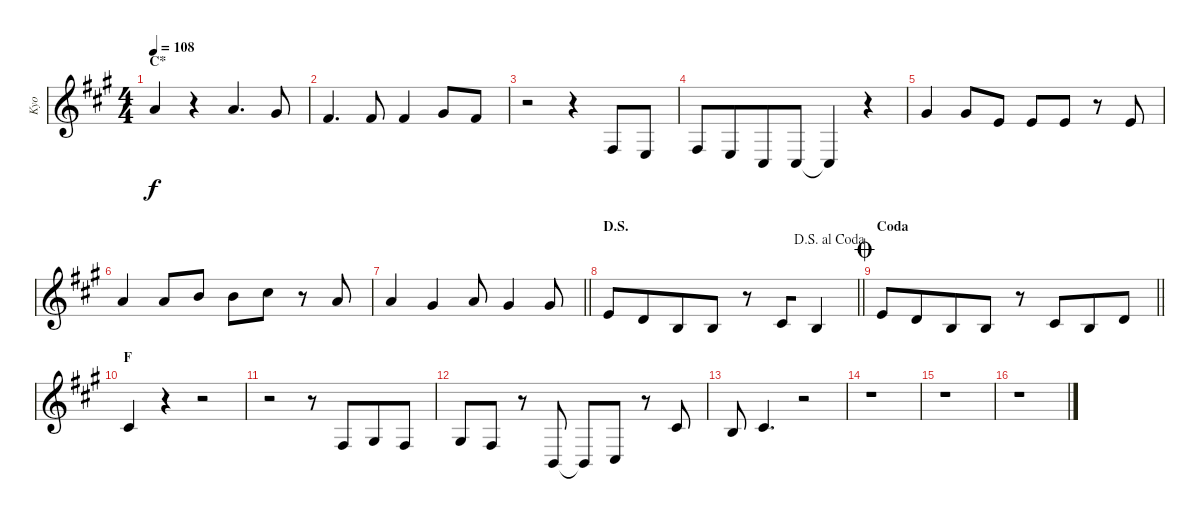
\track ("Kyo" "Kyo") {instrument synthvoice}
\staff {score}
\tuning (Eb4 Bb3 Gb3 Db3 Ab2 Db2) {hide}
\ts (4 4)
\section ("" "C*")
\tempo 108
\clef g2
\ks f#minor
6.1.4{dy f} r.4 6.1.4{d} 5.1.8 |
3.1.4{d} 3.1.8 3.1.4 5.1.8 3.1.8 |
r.2 r.4 0.3.8 3.4.8 |
0.3.8 3.4.8{beam merge} 0.4.8 0.4.8 0.4{t}.4 r.4 |
5.1.4 5.1.8 6.2.8 6.2.8 6.2.8 r.8 6.2.8 |
6.1.4 6.1.8 8.1.8 8.1.8 10.1.8 r.8 6.1.8 |
\barLineRight lightlight
6.1.4 5.1.4 6.1.8 5.1.4 5.1.8 |
\section ("" "D.S.")
\jump dalsegnoalcoda
\barLineRight lightlight
1.1.8 4.2.8{beam merge} 5.3.8 5.3.8 r.8 7.3.8{beam merge} 5.3.4 |
\section ("" "Coda")
\jump coda
\barLineRight lightlight
1.1.8 4.2.8{beam merge} 5.3.8 5.3.8 r.8 7.3.8{beam merge} 5.3.8 8.3.8 |
\section ("" "F")
7.3.4 r.4 r.2 |
r.2 r.8 0.3.8{beam merge} 2.3.8 0.3.8 |
2.3.8 0.3.8 r.8 3.5.8 3.5{t}.8 5.5.8 r.8 7.3.8 |
5.3.8 7.3.4{d} r.2 |
r.1 |
r.1 |
r.1
